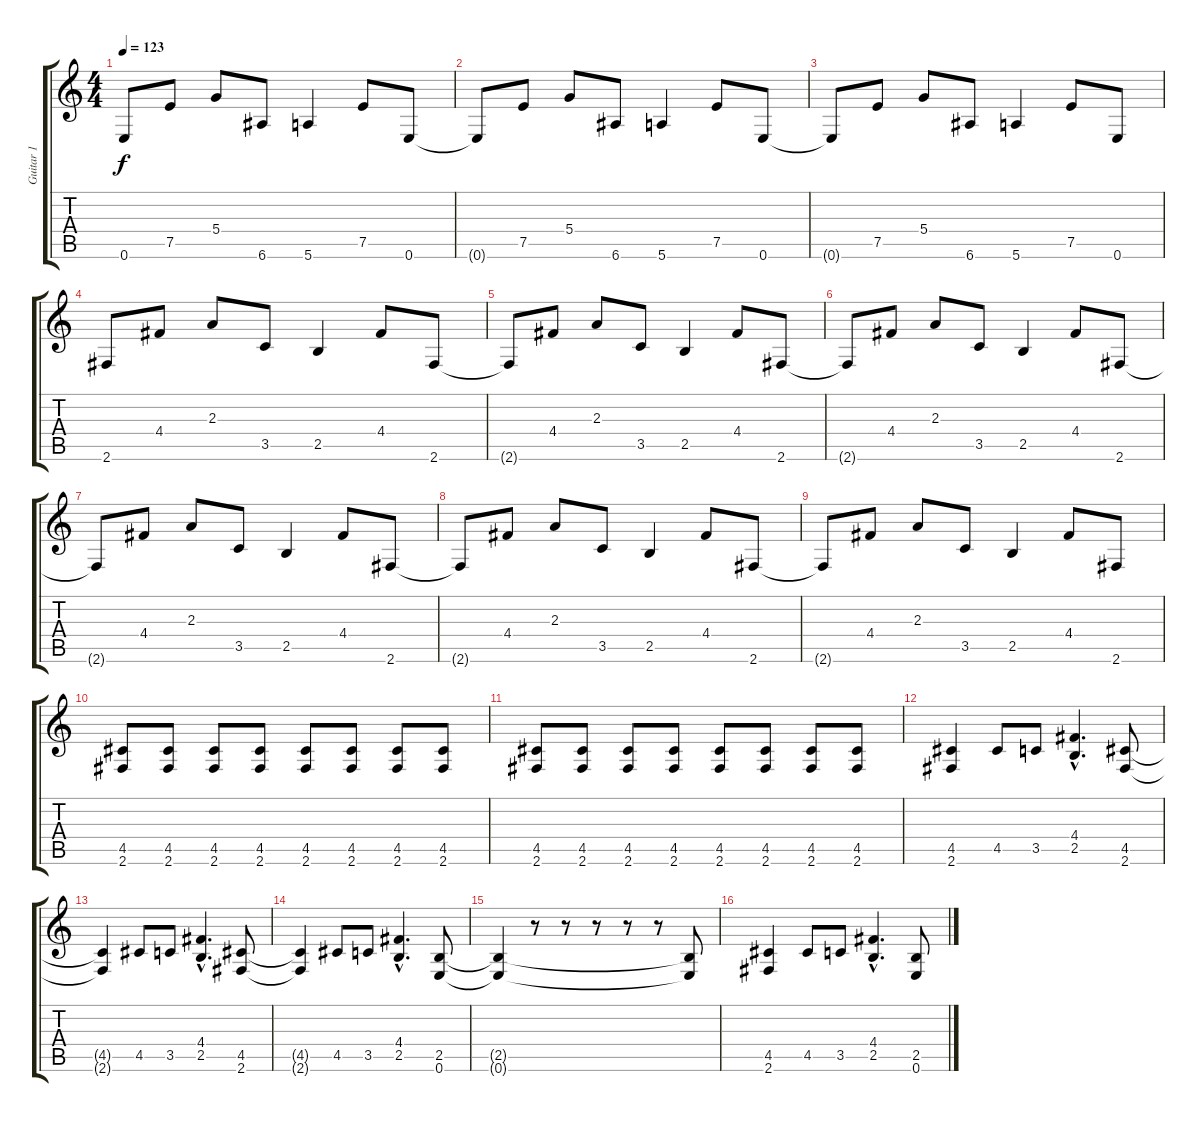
\track ("Guitar 1" "Guitar 1") {instrument distortionguitar}
\staff {score tabs}
\tuning (E4 B3 G3 D3 A2 E2) {hide}
\ts (4 4)
\tempo 123
\clef g2
\ks c
0.6{t}.8{dy f} 7.5.8 5.4.8 6.6.8 5.6.4 7.5.8 0.6.8 |
0.6{t}.8 7.5.8 5.4.8 6.6.8 5.6.4 7.5.8 0.6.8 |
0.6{t}.8 7.5.8 5.4.8 6.6.8 5.6.4 7.5.8 0.6.8 |
2.6.8 4.4.8 2.3.8 3.5.8 2.5.4 4.4.8 2.6.8 |
2.6{t}.8 4.4.8 2.3.8 3.5.8 2.5.4 4.4.8 2.6.8 |
2.6{t}.8 4.4.8 2.3.8 3.5.8 2.5.4 4.4.8 2.6.8 |
2.6{t}.8 4.4.8 2.3.8 3.5.8 2.5.4 4.4.8 2.6.8 |
2.6{t}.8 4.4.8 2.3.8 3.5.8 2.5.4 4.4.8 2.6.8 |
2.6{t}.8 4.4.8 2.3.8 3.5.8 2.5.4 4.4.8 2.6.8 |
(4.5 2.6).8{instrument distortionguitar} (4.5 2.6).8 (4.5 2.6).8 (4.5 2.6).8 (4.5 2.6).8 (4.5 2.6).8 (4.5 2.6).8 (4.5 2.6).8 |
(4.5 2.6).8 (4.5 2.6).8 (4.5 2.6).8 (4.5 2.6).8 (4.5 2.6).8 (4.5 2.6).8 (4.5 2.6).8 (4.5 2.6).8 |
(4.5 2.6).4 4.5.8 3.5.8 (4.4{hac} 2.5{hac}).4{d} (4.5 2.6).8 |
(4.5{t} 2.6{t}).4 4.5.8 3.5.8 (4.4{hac} 2.5{hac}).4{d} (4.5 2.6).8 |
(4.5{t} 2.6{t}).4 4.5.8 3.5.8 (4.4{hac} 2.5{hac}).4{d} (2.5 0.6).8 |
(2.5{t} 0.6{t}).4 r.8 r.8 r.8 r.8 r.8 (2.5{t} 0.6{t}).8 |
(4.5 2.6).4 4.5.8 3.5.8 (4.4{hac} 2.5{hac}).4{d} (2.5 0.6).8
